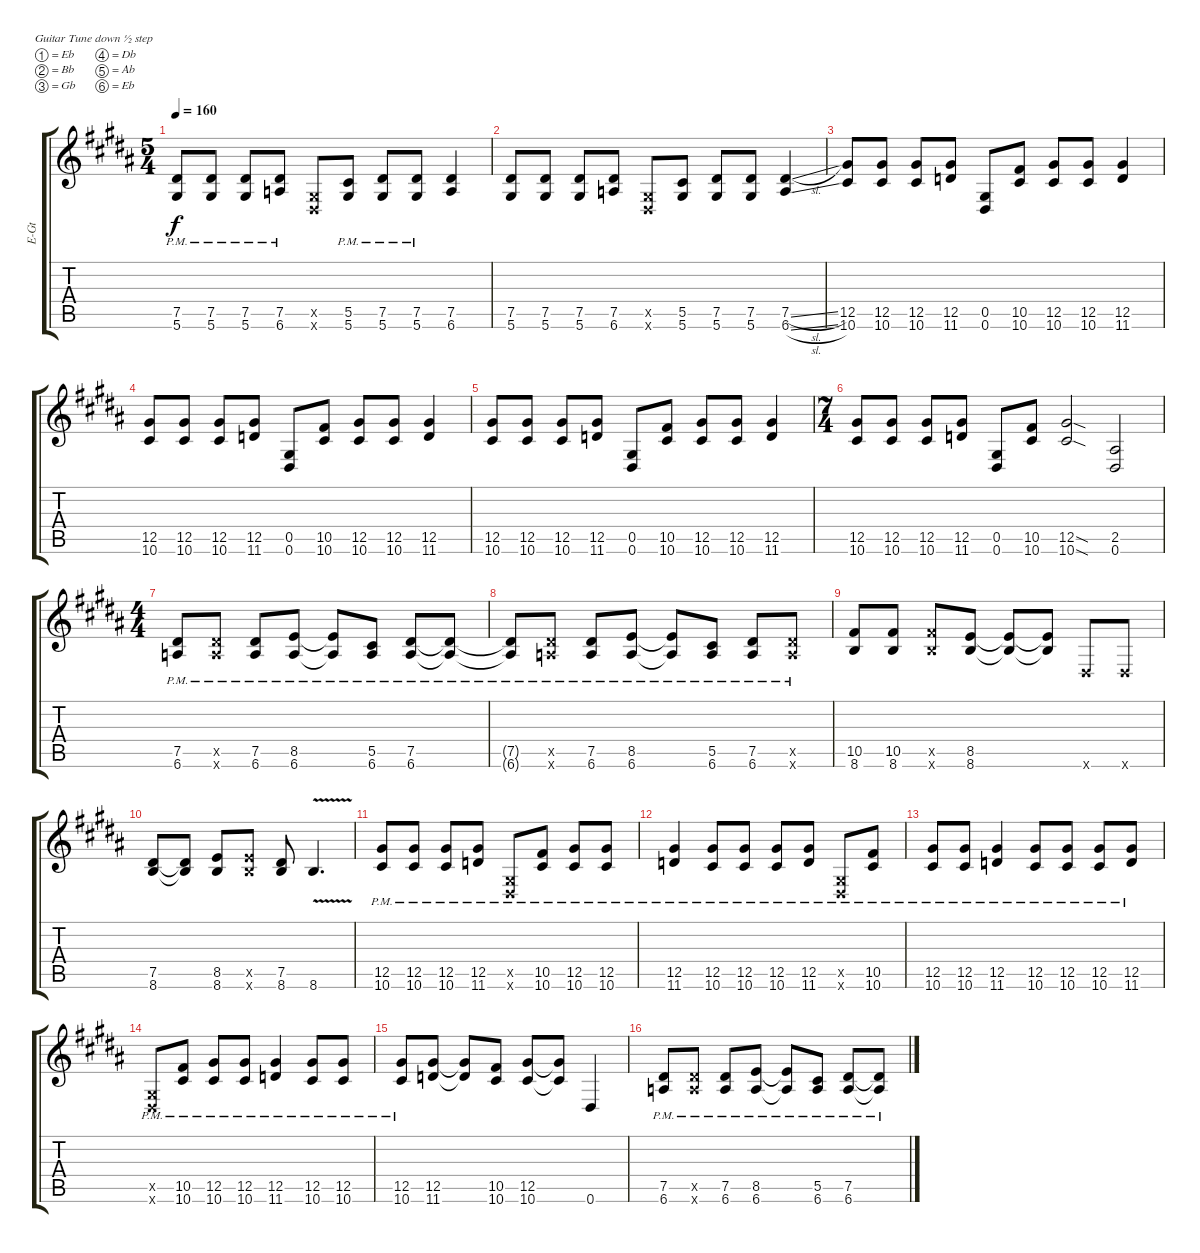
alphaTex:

\bracketExtendMode groupsimilarinstruments
\otherSystemsTrackNameOrientation horizontal
\track ("Electric Guitar 2" "E-Gt") {instrument distortionguitar}
\staff {score tabs}
\tuning (Eb4 Bb3 Gb3 Db3 Ab2 Eb2)
\ts (5 4)
\tempo 160
\clef g2
\ks b
(5.6{pm acc forcenatural} 7.5{pm acc forcenatural}).8{dy f beam Up} (7.5{pm acc forcenatural} 5.6{pm acc forcenatural}).8{beam Up} (5.6{pm acc forcenatural} 7.5{pm acc forcenatural}).8{beam Up} (6.6{pm acc b} 7.5{pm acc forcenatural}).8{beam Up} (0.6{x acc forcenatural} 0.5{x acc forcenatural}).8{beam Up} (5.6{pm acc forcenatural} 5.5{pm acc forcenatural}).8{beam Up} (5.6{pm acc forcenatural} 7.5{pm acc forcenatural}).8{beam Up} (7.5{pm acc forcenatural} 5.6{pm acc forcenatural}).8{beam Up} (6.6{acc b} 7.5{acc forcenatural}).4{beam Up} |
(5.6{acc forcenatural} 7.5{acc forcenatural}).8{beam Up} (7.5{acc forcenatural} 5.6{acc forcenatural}).8{beam Up} (5.6{acc forcenatural} 7.5{acc forcenatural}).8{beam Up} (6.6{acc b} 7.5{acc forcenatural}).8{beam Up} (0.6{x acc forcenatural} 0.5{x acc forcenatural}).8{beam Up} (5.6{acc forcenatural} 5.5{acc forcenatural}).8{beam Up} (5.6{acc forcenatural} 7.5{acc forcenatural}).8{beam Up} (7.5{acc forcenatural} 5.6{acc forcenatural}).8{beam Up} (6.6{sl acc b} 7.5{sl acc forcenatural}).4{beam Up} |
(10.6{acc forcenatural} 12.5{acc forcenatural}).8{beam Up} (12.5{acc forcenatural} 10.6{acc forcenatural}).8{beam Up} (12.5{acc forcenatural} 10.6{acc forcenatural}).8{beam Up} (12.5{acc forcenatural} 11.6{acc b}).8{beam Up} (0.6{acc forcenatural} 0.5{acc forcenatural}).8{beam Up} (10.5{acc forcenatural} 10.6{acc forcenatural}).8{beam Up} (12.5{acc forcenatural} 10.6{acc forcenatural}).8{beam Up} (10.6{acc forcenatural} 12.5{acc forcenatural}).8{beam Up} (11.6{acc b} 12.5{acc forcenatural}).4{beam Up} |
(10.6{acc forcenatural} 12.5{acc forcenatural}).8{beam Up} (12.5{acc forcenatural} 10.6{acc forcenatural}).8{beam Up} (12.5{acc forcenatural} 10.6{acc forcenatural}).8{beam Up} (12.5{acc forcenatural} 11.6{acc b}).8{beam Up} (0.6{acc forcenatural} 0.5{acc forcenatural}).8{beam Up} (10.5{acc forcenatural} 10.6{acc forcenatural}).8{beam Up} (12.5{acc forcenatural} 10.6{acc forcenatural}).8{beam Up} (10.6{acc forcenatural} 12.5{acc forcenatural}).8{beam Up} (11.6{acc b} 12.5{acc forcenatural}).4{beam Up} |
(10.6{acc forcenatural} 12.5{acc forcenatural}).8{beam Up} (12.5{acc forcenatural} 10.6{acc forcenatural}).8{beam Up} (12.5{acc forcenatural} 10.6{acc forcenatural}).8{beam Up} (12.5{acc forcenatural} 11.6{acc b}).8{beam Up} (0.6{acc forcenatural} 0.5{acc forcenatural}).8{beam Up} (10.5{acc forcenatural} 10.6{acc forcenatural}).8{beam Up} (12.5{acc forcenatural} 10.6{acc forcenatural}).8{beam Up} (10.6{acc forcenatural} 12.5{acc forcenatural}).8{beam Up} (11.6{acc b} 12.5{acc forcenatural}).4{beam Up} |
\ts (7 4)
(10.6{acc forcenatural} 12.5{acc forcenatural}).8{beam Up} (12.5{acc forcenatural} 10.6{acc forcenatural}).8{beam Up} (12.5{acc forcenatural} 10.6{acc forcenatural}).8{beam Up} (12.5{acc forcenatural} 11.6{acc b}).8{beam Up} (0.6{acc forcenatural} 0.5{acc forcenatural}).8{beam Up} (10.5{acc forcenatural} 10.6{acc forcenatural}).8{beam Up} (12.5{sod acc forcenatural} 10.6{sod acc forcenatural}).2{beam Up} (0.6{acc forcenatural} 2.5{acc forcenatural}).2{beam Up} |
\ts (4 4)
(6.6{pm acc b} 7.5{pm acc forcenatural}).8{beam Up} (6.6{pm x acc b} 7.5{pm x acc forcenatural}).8{beam Up} (6.6{pm acc b} 7.5{pm acc forcenatural}).8{beam Up} (6.6{pm acc b} 8.5{pm acc forcenatural}).8{beam Up} (6.6{pm t acc b} 8.5{pm t acc forcenatural}).8{beam Up} (5.5{pm acc forcenatural} 6.6{pm acc b}).8{beam Up} (7.5{pm acc forcenatural} 6.6{pm acc b}).8{beam Up} (7.5{pm t acc forcenatural} 6.6{pm t acc b}).8{beam Up} |
(6.6{pm t acc b} 7.5{pm t acc forcenatural}).8{beam Up} (6.6{pm x acc b} 7.5{pm x acc forcenatural}).8{beam Up} (6.6{pm acc b} 7.5{pm acc forcenatural}).8{beam Up} (6.6{pm acc b} 8.5{pm acc forcenatural}).8{beam Up} (6.6{pm t acc b} 8.5{pm t acc forcenatural}).8{beam Up} (5.5{pm acc forcenatural} 6.6{pm acc b}).8{beam Up} (7.5{pm acc forcenatural} 6.6{pm acc b}).8{beam Up} (7.5{pm x acc forcenatural} 6.6{pm x acc b}).8{beam Up} |
(8.6{acc forcenatural} 10.5{acc forcenatural}).8{beam Up} (10.5{acc forcenatural} 8.6{acc forcenatural}).8{beam Up} (8.6{x acc forcenatural} 10.5{x acc forcenatural}).8{beam Up} (8.6{acc forcenatural} 8.5{acc forcenatural}).8{beam Up} (8.6{t acc forcenatural} 8.5{t acc forcenatural}).8{beam Up} (8.6{t acc forcenatural} 8.5{t acc forcenatural}).8{beam Up} 0.6{x acc forcenatural}.8{beam Up} 0.6{x acc forcenatural}.8{beam Up} |
(7.5{acc forcenatural} 8.6{acc forcenatural}).8{beam Up} (8.6{t acc forcenatural} 7.5{t acc forcenatural}).8{beam Up} (8.5{acc forcenatural} 8.6{acc forcenatural}).8{beam Up} (8.6{x acc forcenatural} 8.5{x acc forcenatural}).8{beam Up} (7.5{acc forcenatural} 8.6{acc forcenatural}).8{beam Up} 8.6{v acc forcenatural}.4{d beam Up} |
(10.6{pm acc forcenatural} 12.5{pm acc forcenatural}).8{beam Up} (12.5{pm acc forcenatural} 10.6{pm acc forcenatural}).8{beam Up} (12.5{pm acc forcenatural} 10.6{pm acc forcenatural}).8{beam Up} (12.5{pm acc forcenatural} 11.6{pm acc b}).8{beam Up} (0.6{pm x acc forcenatural} 0.5{pm x acc forcenatural}).8{beam Up} (10.5{pm acc forcenatural} 10.6{pm acc forcenatural}).8{beam Up} (12.5{pm acc forcenatural} 10.6{pm acc forcenatural}).8{beam Up} (10.6{pm acc forcenatural} 12.5{pm acc forcenatural}).8{beam Up} |
(11.6{pm acc b} 12.5{pm acc forcenatural}).4{beam Up} (10.6{pm acc forcenatural} 12.5{pm acc forcenatural}).8{beam Up} (12.5{pm acc forcenatural} 10.6{pm acc forcenatural}).8{beam Up} (12.5{pm acc forcenatural} 10.6{pm acc forcenatural}).8{beam Up} (12.5{pm acc forcenatural} 11.6{pm acc b}).8{beam Up} (0.6{pm x acc forcenatural} 0.5{pm x acc forcenatural}).8{beam Up} (10.5{pm acc forcenatural} 10.6{pm acc forcenatural}).8{beam Up} |
(12.5{pm acc forcenatural} 10.6{pm acc forcenatural}).8{beam Up} (10.6{pm acc forcenatural} 12.5{pm acc forcenatural}).8{beam Up} (11.6{pm acc b} 12.5{pm acc forcenatural}).4{beam Up} (10.6{pm acc forcenatural} 12.5{pm acc forcenatural}).8{beam Up} (12.5{pm acc forcenatural} 10.6{pm acc forcenatural}).8{beam Up} (12.5{pm acc forcenatural} 10.6{pm acc forcenatural}).8{beam Up} (12.5{pm acc forcenatural} 11.6{pm acc b}).8{beam Up} |
(0.6{pm x acc forcenatural} 0.5{pm x acc forcenatural}).8{beam Up} (10.5{pm acc forcenatural} 10.6{pm acc forcenatural}).8{beam Up} (12.5{pm acc forcenatural} 10.6{pm acc forcenatural}).8{beam Up} (10.6{pm acc forcenatural} 12.5{pm acc forcenatural}).8{beam Up} (11.6{pm acc b} 12.5{pm acc forcenatural}).4{beam Up} (10.6{pm acc forcenatural} 12.5{pm acc forcenatural}).8{beam Up} (12.5{pm acc forcenatural} 10.6{pm acc forcenatural}).8{beam Up} |
(12.5{pm acc forcenatural} 10.6{pm acc forcenatural}).8{beam Up} (12.5{acc forcenatural} 11.6{acc b}).8{beam Up} (11.6{t acc b} 12.5{t acc forcenatural}).8{beam Up} (10.5{acc forcenatural} 10.6{acc forcenatural}).8{beam Up} (12.5{acc forcenatural} 10.6{acc forcenatural}).8{beam Up} (10.6{t acc forcenatural} 12.5{t acc forcenatural}).8{beam Up} 0.6{acc forcenatural}.4{beam Up} |
(6.6{pm acc b} 7.5{pm acc forcenatural}).8{beam Up} (6.6{pm x acc b} 7.5{pm x acc forcenatural}).8{beam Up} (6.6{pm acc b} 7.5{pm acc forcenatural}).8{beam Up} (6.6{pm acc b} 8.5{pm acc forcenatural}).8{beam Up} (6.6{pm t acc b} 8.5{pm t acc forcenatural}).8{beam Up} (5.5{pm acc forcenatural} 6.6{pm acc b}).8{beam Up} (7.5{pm acc forcenatural} 6.6{pm acc b}).8{beam Up} (7.5{pm t acc forcenatural} 6.6{pm t acc b}).8{beam Up}
